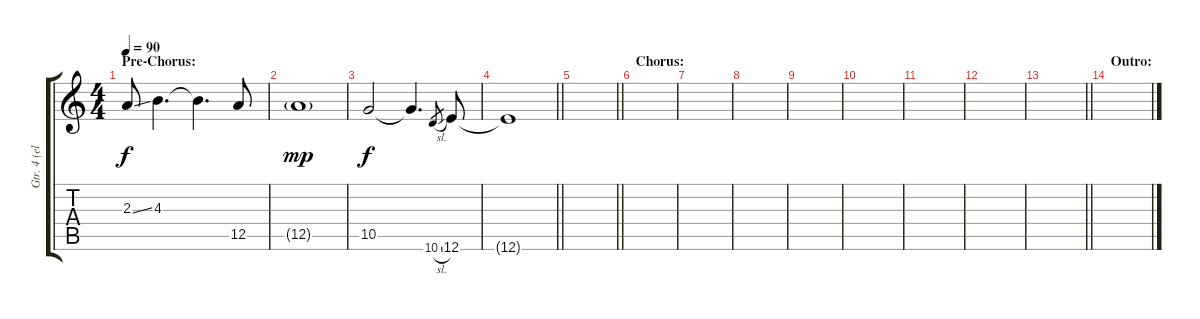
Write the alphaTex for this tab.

\track ("Gtr. 4 (elec.)" "Gtr. 4 (el") {instrument distortionguitar}
\staff {score tabs}
\tuning (E4 B3 G3 D3 A2 E2) {hide}
\ts (4 4)
\section ("" "Pre-Chorus:")
\tempo 90
\clef g2
\ks c
2.3{ss}.8{dy f} 4.3.4{d} 4.3{t}.4{d} 12.5.8 |
12.5{g}.1{dy mp} |
10.5.2{dy f} 10.5{t}.4{d} 10.6{sl}.8{gr} 12.6.8 |
\barLineRight lightlight
12.6{t}.1 |
\barLineRight lightlight
|
\section ("" "Chorus:")
|
|
|
|
|
|
|
\barLineRight lightlight
|
\section ("" "Outro:")
